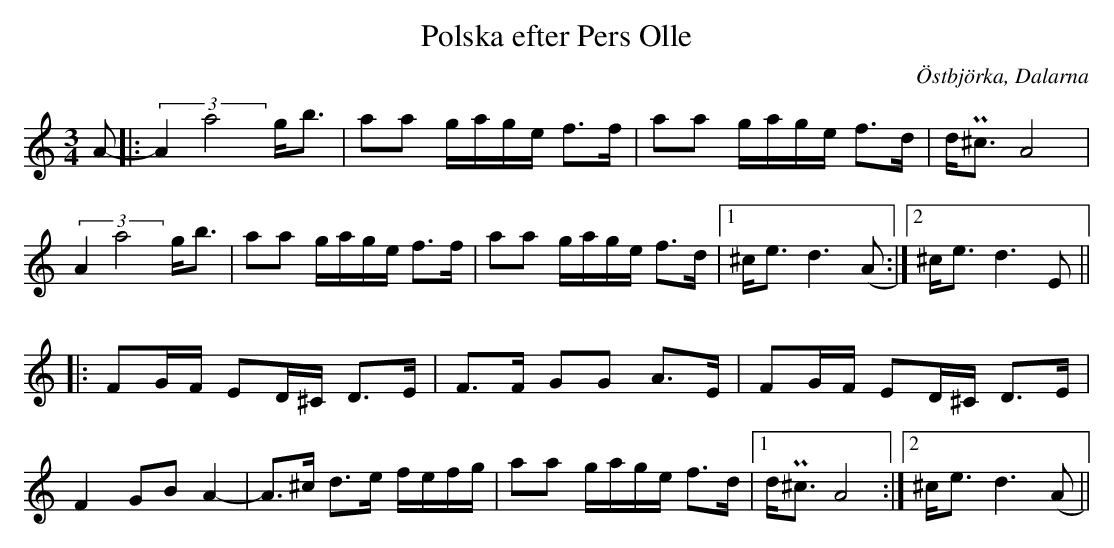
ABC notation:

X:1
T:Polska efter Pers Olle
O:Östbjörka, Dalarna
M:3/4
L:1/16
K:D Dor
A2-|: (3:2:2A4a8 gb3 | a2a2 gage f3f | a2a2 gage f3d | dP^c3 A8 |
   (3:2:2A4a8 gb3 | a2a2 gage f3f | a2a2 gage f3d |1 ^ce3 d6 (A2 :|2 ^ce3 d6 E2||
|: F2GF E2D^C D3E | F3F G2G2 A3E | F2GF E2D^C D3E |F4 G2B2 A4- | A3^c d3e fefg | a2a2 gage f3d |1 dP^c3 A8 :|2 ^ce3 d6 (A2||
